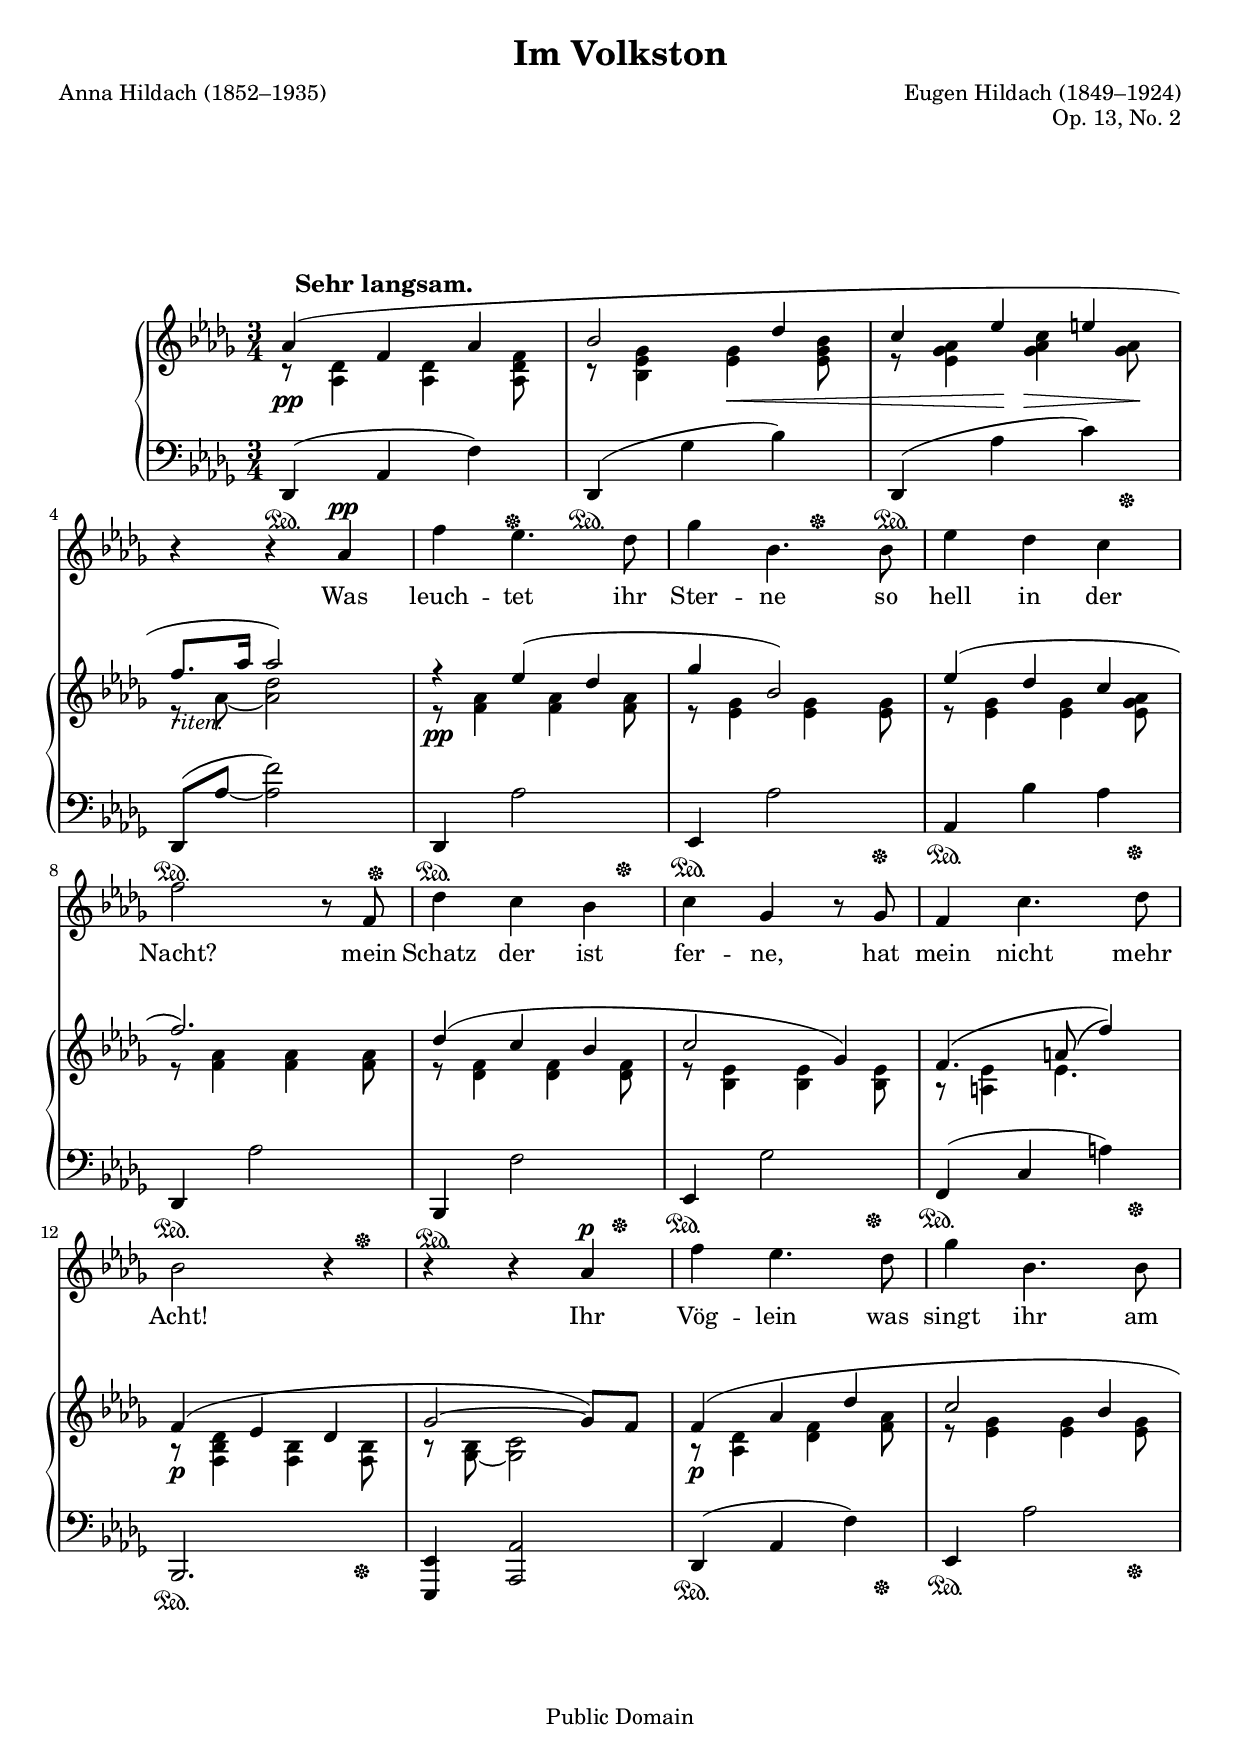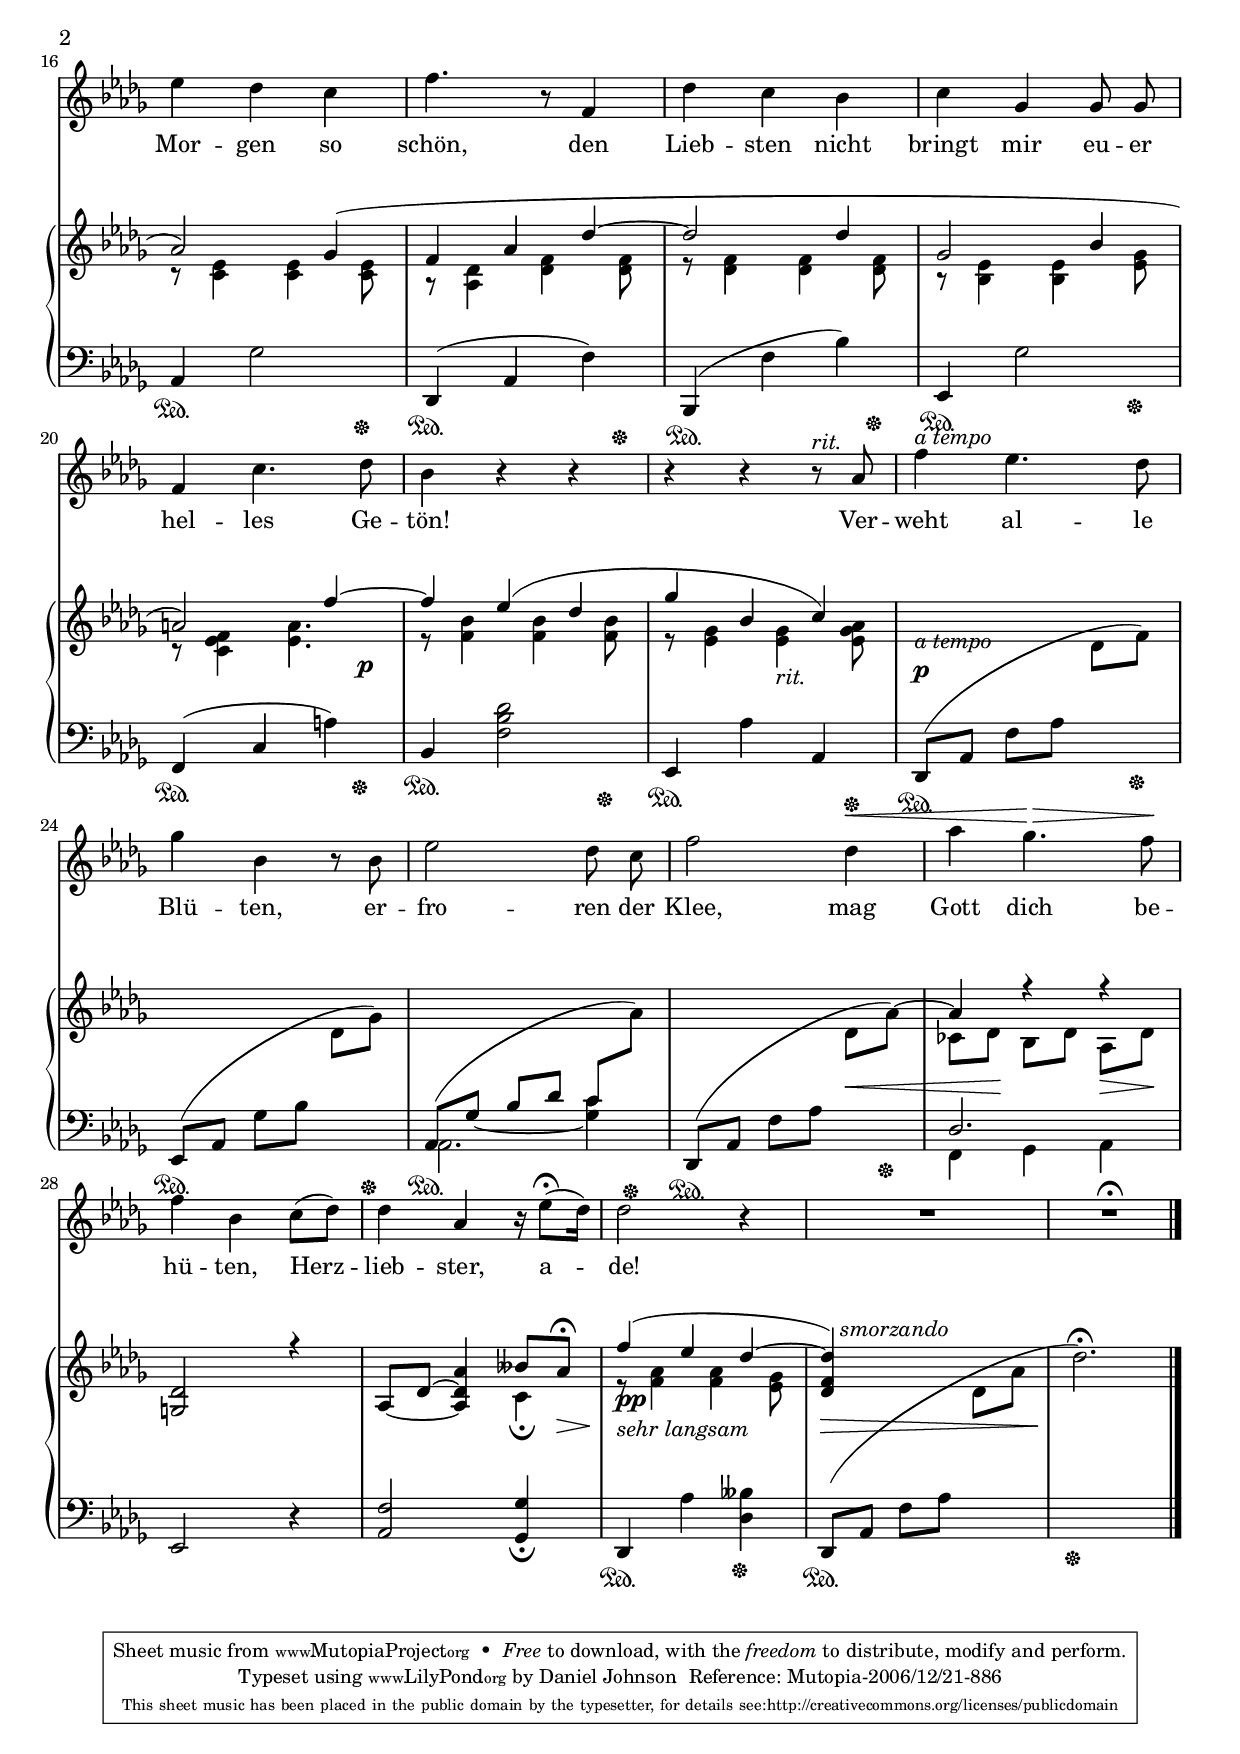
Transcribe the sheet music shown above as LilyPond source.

\version "2.10.0"

#(set-global-staff-size 19)
\paper {
	top-margin = 0.2\in
	bottom-margin = 0.2\in
	between-system-padding = 0\in
	between-system-spacing = 0\in
	ragged-last-bottom = ##f
	system-count = 8
	head-separation = 0\in
}

\header {
	title = "Im Volkston"
	composer = "Eugen Hildach (1849–1924)"
	opus = "Op. 13, No. 2"
	poet = "Anna Hildach (1852–1935)"

	%mutopia-specific headers:
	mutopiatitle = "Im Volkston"
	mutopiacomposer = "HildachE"
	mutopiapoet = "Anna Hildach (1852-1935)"
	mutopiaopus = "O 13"
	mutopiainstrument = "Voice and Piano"
	date = "19th century"
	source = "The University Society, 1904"
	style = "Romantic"
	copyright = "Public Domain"
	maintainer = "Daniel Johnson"
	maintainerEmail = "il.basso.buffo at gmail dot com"
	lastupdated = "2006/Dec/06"
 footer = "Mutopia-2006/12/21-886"
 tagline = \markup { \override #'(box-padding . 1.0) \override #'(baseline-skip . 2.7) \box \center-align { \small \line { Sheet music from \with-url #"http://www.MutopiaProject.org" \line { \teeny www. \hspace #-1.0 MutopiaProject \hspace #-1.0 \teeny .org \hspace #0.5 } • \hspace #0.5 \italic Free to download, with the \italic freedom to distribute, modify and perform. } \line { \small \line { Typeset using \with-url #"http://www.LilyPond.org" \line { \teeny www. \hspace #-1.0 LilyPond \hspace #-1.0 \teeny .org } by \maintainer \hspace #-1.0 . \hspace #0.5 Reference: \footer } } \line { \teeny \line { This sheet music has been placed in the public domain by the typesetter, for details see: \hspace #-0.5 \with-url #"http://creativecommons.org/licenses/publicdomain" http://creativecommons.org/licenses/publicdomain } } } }
}

highSlur = { \once \override Slur #'height-limit = #'5 } 

sopNotes = {
	\time 3/4
	\key des \major
	\clef treble
	\autoBeamOff
	R2.*3 | \break
	r4 r4 aes'4^\pp | f''4 ees''4. des''8 | ges''4 bes'4. bes'8 | ees''4 des''4 c''4 |
	f''2 r8 f'8 | des''4 c''4 bes'4 | c''4 ges'4 r8 ges'8 | f'4 c''4. des''8 |
	bes'2 r4 | r4 r4 aes'4^\p | f''4 ees''4. des''8 | ges''4 bes'4. bes'8 |
	
	ees''4 des''4 c''4 | f''4. r8 f'4 | des''4 c''4 bes'4 | c''4 ges'4 ges'8 ges'8 |
	f'4 c''4. des''8 | bes'4 r4 r4 | r4 r4 r8^\markup{\italic "rit."} aes'8 | f''4^\markup{\italic "a tempo"} ees''4. des''8 |
	ges''4 bes'4 r8 bes'8 | ees''2 des''8 c''8 | f''2 des''4^\< | aes''4 ges''4.\!\> f''8\! |
	f''4 bes'4 c''8([ des''8]) | des''4 aes'4 r16 ees''8^\fermata([ des''16]) | des''2 r4 | R2. | R2.^\fermataMarkup \bar "|."
}

textGer = \lyricmode {
	Was leuch -- tet ihr Ster -- ne so hell in der Nacht?
	mein Schatz der ist fer -- ne, hat mein nicht mehr Acht!
	Ihr Vög -- lein was singt ihr am Mor -- gen so schön,
	den Lieb -- sten nicht bringt mir eu -- er hel -- les Ge -- tön!
	Ver -- weht al -- le Blü -- ten, er -- fro -- ren der Klee,
	mag Gott dich be -- hü -- ten, Herz -- lieb -- ster, a -- de!
}

rhOne = {
	\time 3/4
	\key des \major
	\clef treble
	\voiceOne
	\once\override Score.RehearsalMark #'extra-offset = #'(6.0 . 1.0)
	\mark \markup {\large \bold "Sehr langsam."}
	aes'4( f'4 aes'4 | bes'2 des''4 | c''4 ees''4 e''4 |
	f''8. aes''16 aes''2) | r4 ees''4( des''4 | ges''4 bes'2) | ees''4( des''4 c''4 |
	f''2.) | des''4( c''4 bes'4 | c''2 ges'4) | f'4.^\( a'8( f''4)\) |
	f'4( ees'4 des'4 | ges'2 ~  ges'8) f'8 | f'4( aes'4 des''4 | c''2 bes'4 |
	
	aes'2) ges'4( | f'4 aes'4 des''4 ~ | des''2 des''4 | ges'2 bes'4 |
	a'2) f''4 ~ | f''4 ees''4( des''4 | ges''4 bes'4 c''4) | \highSlur \change Staff = "lh" \oneVoice des,8([ aes,8] f8[ aes8] \change Staff = "rh" \stemDown des'8[ f'8]) \oneVoice |
	\highSlur \change Staff = "lh" ees,8([ aes,8] ges8[ bes8] \change Staff = "rh" \stemDown des'8[ ges'8]) | \highSlur \stemUp \change Staff = "lh" aes,8([ ges8] bes8[ des'8] c'8[ \change Staff = "rh" \stemDown aes'8]) |
		\highSlur \oneVoice \change Staff = "lh" des,8([ aes,8] f8[ aes8] \change Staff = "rh" \stemDown des'8[ \tieUp aes'8]) ~ | \voiceOne aes'4 r4 r4 |
	<g des'>2 r4 | \tieNeutral \set tieWaitForNote = ##t aes8 ~ des'8 ~  <aes des' aes'>4 beses'8 aes'8^\fermata | f''4( ees''4 \tieUp des''4 ~ |
		\once\override TextScript #'extra-offset = #'(2 . -1.5) <des' f' des''>4)^\markup{\italic "smorzando"} s4 s4 | 
}

rhTwo = {
	\time 3/4
	\key des \major
	\clef treble
	\voiceTwo
	r8 <aes des'>4 <aes des'>4 <aes des' f'>8 | r8 <bes ees' ges'>4 <ees' ges'>4 <ees' ges' bes'>8 | r8 <ees' ges' aes'>4 <ges' aes' c''>4 <ges' aes'>8 |
	r8 aes'8 ~ <aes' des''>2 | r8 <f' aes'>4 <f' aes'>4 <f' aes'>8 | r8 <ees' ges'>4 <ees' ges'>4 <ees' ges'>8 | r8 <ees' ges'>4 <ees' ges'>4 <ees' ges' aes'>8 |
	r8 <f' aes'>4 <f' aes'>4 <f' aes'>8 | r8 <des' f'>4 <des' f'>4 <des' f'>8 | r8 <bes ees'>4 <bes ees'>4 <bes ees'>8 | r8 <a ees'>4 ees'4. |
	r8 <f bes des'>4 <f bes>4 <f bes>8 | r8 <ges bes>8 ~ <ges c'>2 | r8 <aes des'>4 <des' f'>4 <f' aes'>8 | r8 <ees' ges'>4 <ees' ges'>4 <ees' ges'>8 |
	
	r8 <c' ees'>4 <c' ees'>4 <c' ees'>8 | r8 <aes des'>4 <des' f'>4 <des' f'>8 | r8 <des' f'>4 <des' f'>4 <des' f'>8 | r8 <bes ees'>4 <bes ees'>4 <ees' ges'>8 |
	r8 <c' ees' f'>4 <ees' a'>4. | r8 <f' bes'>4 <f' bes'>4 <f' bes'>8 | r8 <ees' ges'>4 <ees' ges'>4 <ees' ges' aes'>8 | s2. |
	s2. | s8 \change Staff = "lh" \set tieWaitForNote = ##t \once \override Stem #'stencil = ##f \once \override Beam #'stencil = ##f ges8 ~ s4 <ges c'>4 |
		\change Staff = "rh" s2. | ces'8[ des'8] bes8[ des'8] aes8[ des'8] |
	s2. | s2 c'4\fermata | r8 <f' aes'>4 <f' aes'>4 <ees' ges'>8 | \oneVoice \highSlur \change Staff = "lh" des,8[( aes,8] f8[ aes8] \change Staff = "rh" \stemDown des'8[ aes'8] | des''2.)^\fermata |
}

lhOne = {
	\time 3/4
	\key des \major
	\clef bass
	des,4( aes,4 f4) | des,4( ges4 bes4) | des,4( aes4 c'4) |
	des,8( \tieDown aes8 ~ <aes f'>2) \tieNeutral | des,4 aes2 | ees,4 aes2 | aes,4 bes4 aes4 |
	des,4 aes2 | bes,,4 f2 | ees,4 ges2 | f,4( c4 a4) |
	bes,,2. | <ees,, ees,>4 <aes,, aes,>2 | des,4( aes,4 f4) | ees,4 aes2 |
	
	aes,4 ges2 | des,4( aes,4 f4) | bes,,4( f4 bes4) | ees,4 ges2 |
	f,4( c4 a4) | bes,4 <f bes des'>2 | ees,4 aes4 aes,4 | s2. |
	s2. | \voiceTwo \once \override NoteColumn #'horizontal-shift = #'3 aes,2. \oneVoice | s2. | << { des2. } \\ {f,4 ges,4 aes,4} >> |
	ees,2 r4 | <aes, f>2 <ges, ges>4_\fermata | des,4 aes4 <des beses>4 | s2.*2
}

lhTwo = {
	s2\sustainDown s8 s8\sustainUp | s2\sustainDown s8 s8\sustainUp | s2\sustainDown s8 s8\sustainUp |
	s2\sustainDown s8 s8\sustainUp | s2\sustainDown s8 s8\sustainUp | s2\sustainDown s8 s8\sustainUp | s2\sustainDown s8 s8\sustainUp |
	s2\sustainDown s8 s8\sustainUp | s2\sustainDown s8 s8\sustainUp | s2\sustainDown s8 s8\sustainUp | s2\sustainDown s8 s8\sustainUp |
	s2\sustainDown s8 s8\sustainUp | s2. | s2\sustainDown s8 s8\sustainUp | s2\sustainDown s8 s8\sustainUp |
	
	s2\sustainDown s8 s8\sustainUp | s2\sustainDown s8 s8\sustainUp | s2\sustainDown s8 s8\sustainUp | s2\sustainDown s8 s8\sustainUp |
	s2\sustainDown s8 s8\sustainUp | s2\sustainDown s8 s8\sustainUp | s2\sustainDown s8 s8\sustainUp | s2\sustainDown s8 s8\sustainUp |
	s2\sustainDown s8 s8\sustainUp | s2\sustainDown s8 s8\sustainUp | s2\sustainDown s8 s8\sustainUp | s2. |
	s2. | s2. | s2\sustainDown s4\sustainUp | s2.\sustainDown | s2.\sustainUp
}

dynamics = {
	s2.\pp | s4. s4.\< | s4 s8\! s4\> s8\! |
	\once\override TextScript #'extra-offset = #'(0 . 2.5) s2.-"riten." | s2.\pp | s2. | s2. |
	s2.*4 |
	s2.\p | s2. | s2.\p | s2. |
	s2.*4 |
	s2 s8 s8\p | s2. | s4. s4-"rit." s8 | \once\override TextScript #'extra-offset = #'(0 . 3.5) s2.-\markup{\column {"a tempo" \dynamic "p"}} |
	s2.*2 | s2 \once\override Hairpin #'extra-offset = #'(0 . 0) s4\< | s8 s8\! s4 \once\override Hairpin #'extra-offset = #'(0 . 0) s8\> s8\! |
	s2. | s2 s8 s16\>  s16\! | \once\override TextScript #'extra-offset = #'(0 . 3.5) s2.-\markup{\column {\dynamic "pp" "sehr langsam"}} | s2.\> | s2.\!
}

\score {
	<<
		\context Staff = melStaff {
			\context Voice = mel { \sopNotes }
			\override Staff.VerticalAxisGroup #'minimum-Y-extent = ##f
			\override Staff.VerticalAxisGroup #'Y-extent = #'(-3 . 5)
		}
		\lyricsto mel \new Lyrics \textGer

		\context PianoStaff <<
			\context Staff = rh {
				\override Staff.VerticalAxisGroup #'minimum-Y-extent = ##f
				\override Staff.VerticalAxisGroup #'Y-extent = #'(-3 . 5.25) %-5 . 4
				<<
					\context Voice = rhA { \rhOne }
					\context Voice = rhB { \rhTwo }
				>>
			}
			\context Dynamics = dynamics \dynamics
			\context Staff = lh
			{
				\override Staff.VerticalAxisGroup #'minimum-Y-extent = ##f
				\override Staff.VerticalAxisGroup #'Y-extent = #'(-4 . 3) %-4 . 3
				<<
					\context Voice = lhA { \lhOne }
					\context Voice = lhB { \lhTwo }
				>>
			}
		>>
	>>
	\layout {
		\context { \RemoveEmptyStaffContext }
		\context {
			\type "Engraver_group"
			\name Dynamics
			\alias Voice % So that \cresc works, for example.
			\consists "Output_property_engraver"
     
			\override VerticalAxisGroup #'minimum-Y-extent = #'(-1 . 1)
			\consists "Script_engraver"
			\consists "Dynamic_engraver"
			\consists "Text_engraver"
     
			\override TextScript #'font-size = #0.5
			\override TextScript #'font-shape = #'italic
			\override TextScript #'extra-offset = #'(0 . 1.0)
			\override DynamicText #'extra-offset = #'(0 . 2)
			\override Script #'extra-offset = #'(0 . 1.0)
			\override Hairpin #'extra-offset = #'(0 . 2)
     
			\consists "Skip_event_swallow_translator"
     
			\consists "Axis_group_engraver"
		}
		\context {
			\PianoStaff
			\accepts Dynamics
			\override VerticalAlignment #'forced-distance = #5.75
		}
		\context {
			\Staff
			\override SeparationItem #'padding = #0.6
		}
		\context {
			\Score
			\override VerticalAxisGroup #'remove-first = ##t
		}
	}
	%
  \midi {
    \context {
      \Score
      tempoWholesPerMinute = #(ly:make-moment 90 4)
      }
    }


}
